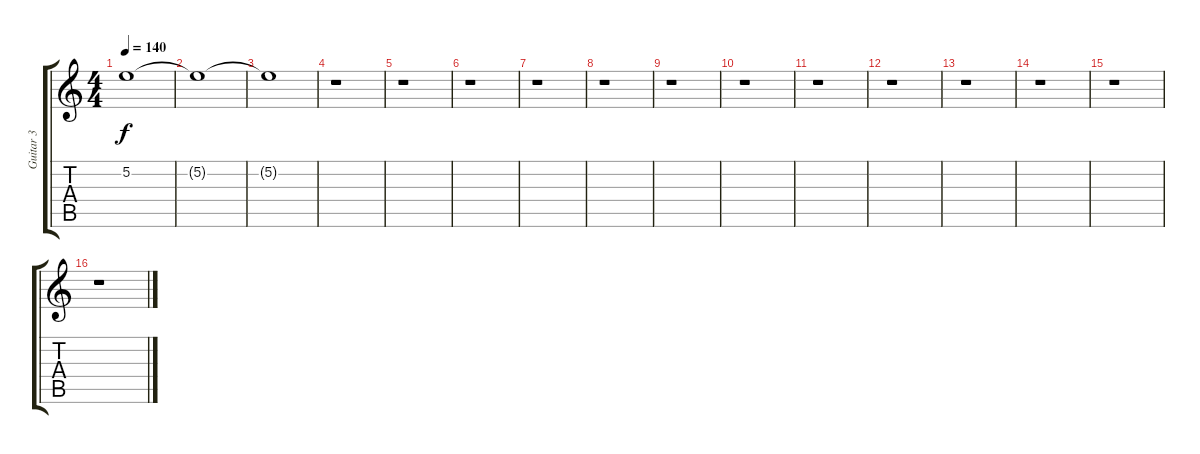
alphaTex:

\track ("Guitar 3            " "Guitar 3  ") {instrument overdrivenguitar}
\staff {score tabs}
\tuning (E4 B3 G3 D3 A2 E2) {hide}
\ts (4 4)
\tempo 140
\clef g2
\ks c
5.2.1{dy f} |
5.2{t}.1 |
5.2{t}.1 |
r.1 |
r.1 |
r.1 |
r.1 |
r.1 |
r.1 |
r.1 |
r.1 |
r.1 |
r.1 |
r.1 |
r.1 |
r.1
